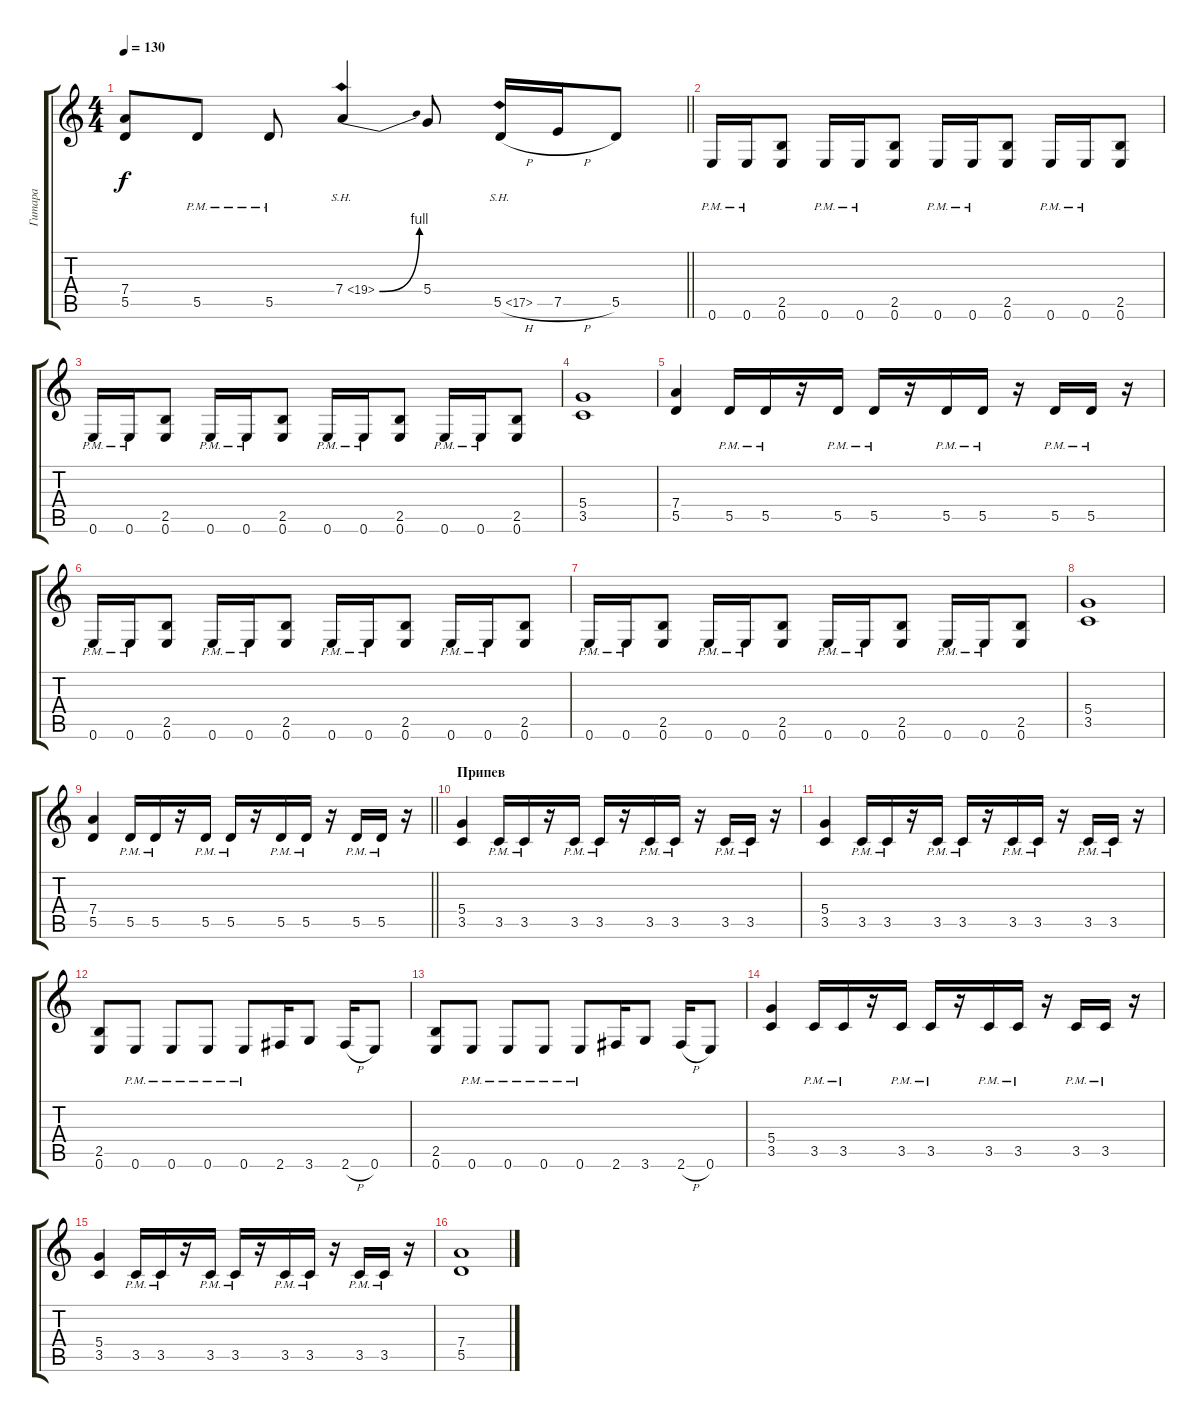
\track ("Гитара" "Гитара") {instrument distortionguitar}
\staff {score tabs}
\tuning (E4 B3 G3 D3 A2 E2) {hide}
\ts (4 4)
\tempo 130
\clef g2
\barLineRight lightlight
\ks c
(7.4 5.5).8{dy f} 5.5{pm}.8 5.5{pm}.8 7.4{be (bend 0 0 60 4) sh 12}.4 5.4.8 5.5{sh 12 h}.16 7.5{h}.16 5.5.8 |
\section ("" "")
0.6{pm}.16 0.6{pm}.16 (2.5 0.6).8 0.6{pm}.16 0.6{pm}.16 (2.5 0.6).8 0.6{pm}.16 0.6{pm}.16 (2.5 0.6).8 0.6{pm}.16 0.6{pm}.16 (2.5 0.6).8 |
0.6{pm}.16 0.6{pm}.16 (2.5 0.6).8 0.6{pm}.16 0.6{pm}.16 (2.5 0.6).8 0.6{pm}.16 0.6{pm}.16 (2.5 0.6).8 0.6{pm}.16 0.6{pm}.16 (2.5 0.6).8 |
(5.4 3.5).1 |
(7.4 5.5).4 5.5{pm}.16 5.5{pm}.16 r.16 5.5{pm}.16 5.5{pm}.16 r.16 5.5{pm}.16 5.5{pm}.16 r.16 5.5{pm}.16 5.5{pm}.16 r.16 |
0.6{pm}.16 0.6{pm}.16 (2.5 0.6).8 0.6{pm}.16 0.6{pm}.16 (2.5 0.6).8 0.6{pm}.16 0.6{pm}.16 (2.5 0.6).8 0.6{pm}.16 0.6{pm}.16 (2.5 0.6).8 |
0.6{pm}.16 0.6{pm}.16 (2.5 0.6).8 0.6{pm}.16 0.6{pm}.16 (2.5 0.6).8 0.6{pm}.16 0.6{pm}.16 (2.5 0.6).8 0.6{pm}.16 0.6{pm}.16 (2.5 0.6).8 |
(5.4 3.5).1 |
\barLineRight lightlight
(7.4 5.5).4 5.5{pm}.16 5.5{pm}.16 r.16 5.5{pm}.16 5.5{pm}.16 r.16 5.5{pm}.16 5.5{pm}.16 r.16 5.5{pm}.16 5.5{pm}.16 r.16 |
\section ("" "Припев")
(5.4 3.5).4 3.5{pm}.16 3.5{pm}.16 r.16 3.5{pm}.16 3.5{pm}.16 r.16 3.5{pm}.16 3.5{pm}.16 r.16 3.5{pm}.16 3.5{pm}.16 r.16 |
(5.4 3.5).4 3.5{pm}.16 3.5{pm}.16 r.16 3.5{pm}.16 3.5{pm}.16 r.16 3.5{pm}.16 3.5{pm}.16 r.16 3.5{pm}.16 3.5{pm}.16 r.16 |
(2.5 0.6).8 0.6{pm}.8 0.6{pm}.8 0.6{pm}.8 0.6{pm}.8 2.6.16 3.6.8 2.6{h}.16 0.6.8 |
(2.5 0.6).8 0.6{pm}.8 0.6{pm}.8 0.6{pm}.8 0.6{pm}.8 2.6.16 3.6.8 2.6{h}.16 0.6.8 |
(5.4 3.5).4 3.5{pm}.16 3.5{pm}.16 r.16 3.5{pm}.16 3.5{pm}.16 r.16 3.5{pm}.16 3.5{pm}.16 r.16 3.5{pm}.16 3.5{pm}.16 r.16 |
(5.4 3.5).4 3.5{pm}.16 3.5{pm}.16 r.16 3.5{pm}.16 3.5{pm}.16 r.16 3.5{pm}.16 3.5{pm}.16 r.16 3.5{pm}.16 3.5{pm}.16 r.16 |
(7.4 5.5).1
